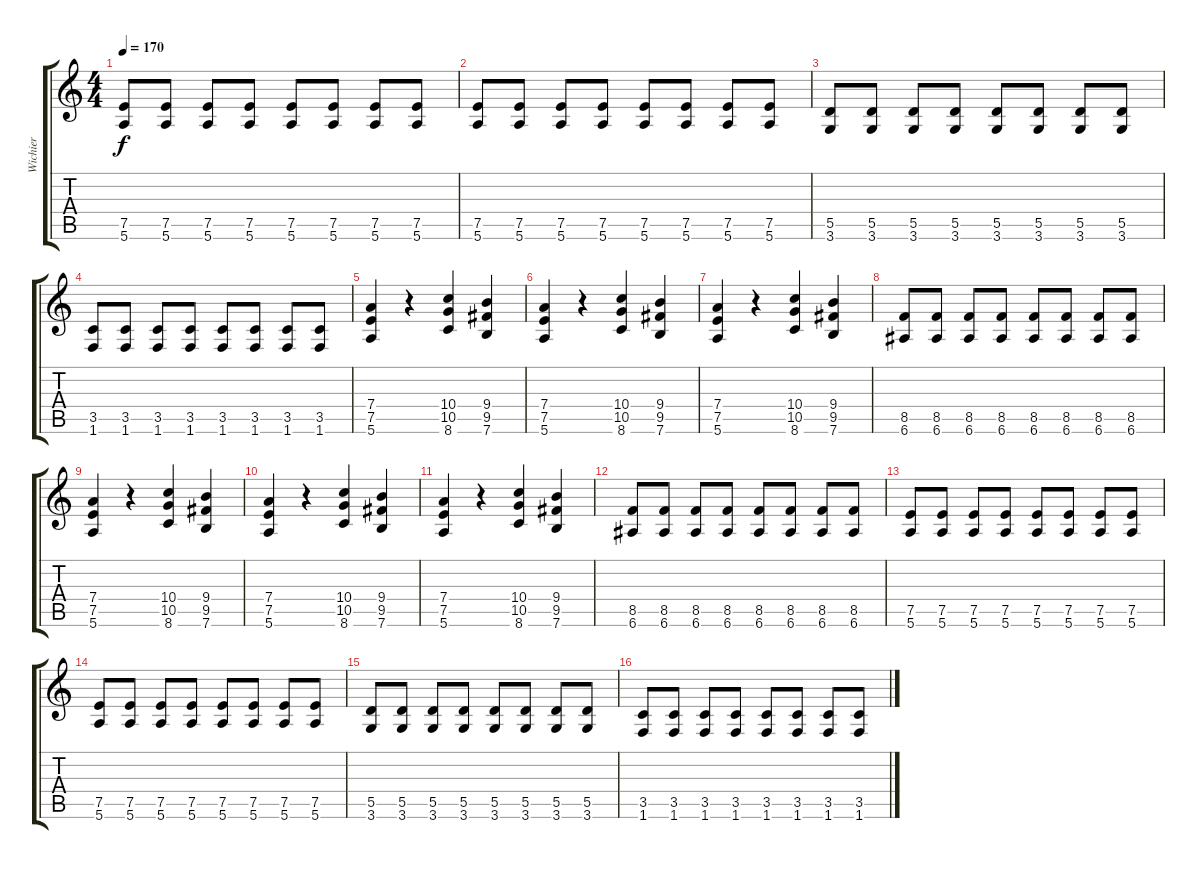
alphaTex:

\track ("Wichier" "Wichier") {instrument distortionguitar}
\staff {score tabs}
\tuning (E4 B3 G3 D3 A2 E2) {hide}
\ts (4 4)
\tempo 170
\clef g2
\ks c
(7.5 5.6).8{dy f} (7.5 5.6).8 (7.5 5.6).8 (7.5 5.6).8 (7.5 5.6).8 (7.5 5.6).8 (7.5 5.6).8 (7.5 5.6).8 |
(7.5 5.6).8 (7.5 5.6).8 (7.5 5.6).8 (7.5 5.6).8 (7.5 5.6).8 (7.5 5.6).8 (7.5 5.6).8 (7.5 5.6).8 |
(5.5 3.6).8 (5.5 3.6).8 (5.5 3.6).8 (5.5 3.6).8 (5.5 3.6).8 (5.5 3.6).8 (5.5 3.6).8 (5.5 3.6).8 |
(3.5 1.6).8 (3.5 1.6).8 (3.5 1.6).8 (3.5 1.6).8 (3.5 1.6).8 (3.5 1.6).8 (3.5 1.6).8 (3.5 1.6).8 |
(7.4 7.5 5.6).4 r.4 (10.4 10.5 8.6).4 (9.4 9.5 7.6).4 |
(7.4 7.5 5.6).4 r.4 (10.4 10.5 8.6).4 (9.4 9.5 7.6).4 |
(7.4 7.5 5.6).4 r.4 (10.4 10.5 8.6).4 (9.4 9.5 7.6).4 |
(8.5 6.6).8 (8.5 6.6).8 (8.5 6.6).8 (8.5 6.6).8 (8.5 6.6).8 (8.5 6.6).8 (8.5 6.6).8 (8.5 6.6).8 |
(7.4 7.5 5.6).4 r.4 (10.4 10.5 8.6).4 (9.4 9.5 7.6).4 |
(7.4 7.5 5.6).4 r.4 (10.4 10.5 8.6).4 (9.4 9.5 7.6).4 |
(7.4 7.5 5.6).4 r.4 (10.4 10.5 8.6).4 (9.4 9.5 7.6).4 |
(8.5 6.6).8 (8.5 6.6).8 (8.5 6.6).8 (8.5 6.6).8 (8.5 6.6).8 (8.5 6.6).8 (8.5 6.6).8 (8.5 6.6).8 |
(7.5 5.6).8 (7.5 5.6).8 (7.5 5.6).8 (7.5 5.6).8 (7.5 5.6).8 (7.5 5.6).8 (7.5 5.6).8 (7.5 5.6).8 |
(7.5 5.6).8 (7.5 5.6).8 (7.5 5.6).8 (7.5 5.6).8 (7.5 5.6).8 (7.5 5.6).8 (7.5 5.6).8 (7.5 5.6).8 |
(5.5 3.6).8 (5.5 3.6).8 (5.5 3.6).8 (5.5 3.6).8 (5.5 3.6).8 (5.5 3.6).8 (5.5 3.6).8 (5.5 3.6).8 |
(3.5 1.6).8 (3.5 1.6).8 (3.5 1.6).8 (3.5 1.6).8 (3.5 1.6).8 (3.5 1.6).8 (3.5 1.6).8 (3.5 1.6).8
